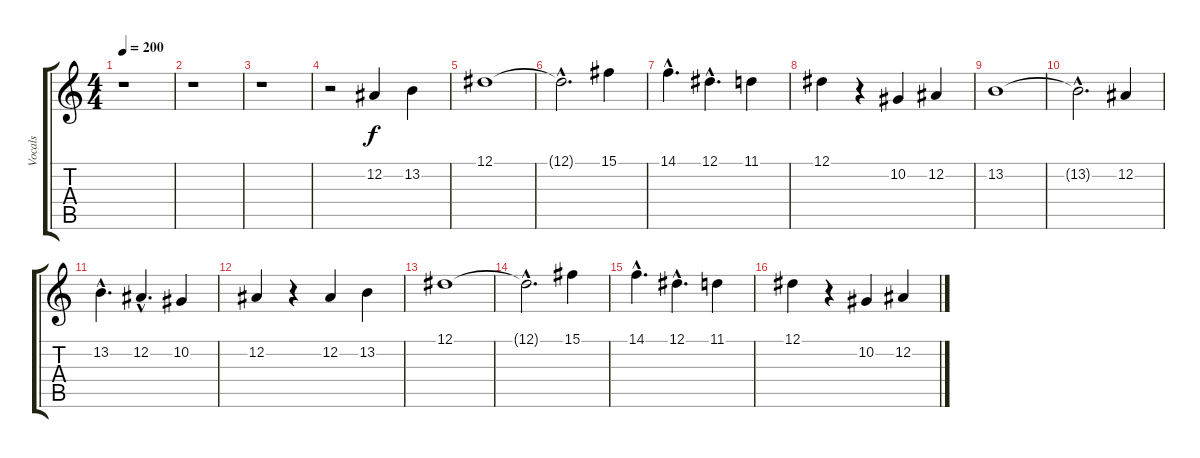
\track ("Vocals" "Vocals") {instrument lead6voice}
\staff {score tabs}
\tuning (Eb4 Bb3 Gb3 Db3 Ab2 Eb2) {hide}
\ts (4 4)
\tempo 200
\clef g2
\ks c
r.1{dy f} |
r.1 |
r.1 |
r.2 12.2.4 13.2.4 |
12.1.1 |
12.1{hac t}.2{d} 15.1.4 |
14.1{hac}.4{d} 12.1{hac}.4{d} 11.1.4 |
12.1.4 r.4 10.2.4 12.2.4 |
13.2.1 |
13.2{hac t}.2{d} 12.2.4 |
13.2{hac}.4{d} 12.2{hac}.4{d} 10.2.4 |
12.2.4 r.4 12.2.4 13.2.4 |
12.1.1 |
12.1{hac t}.2{d} 15.1.4 |
14.1{hac}.4{d} 12.1{hac}.4{d} 11.1.4 |
12.1.4 r.4 10.2.4 12.2.4
